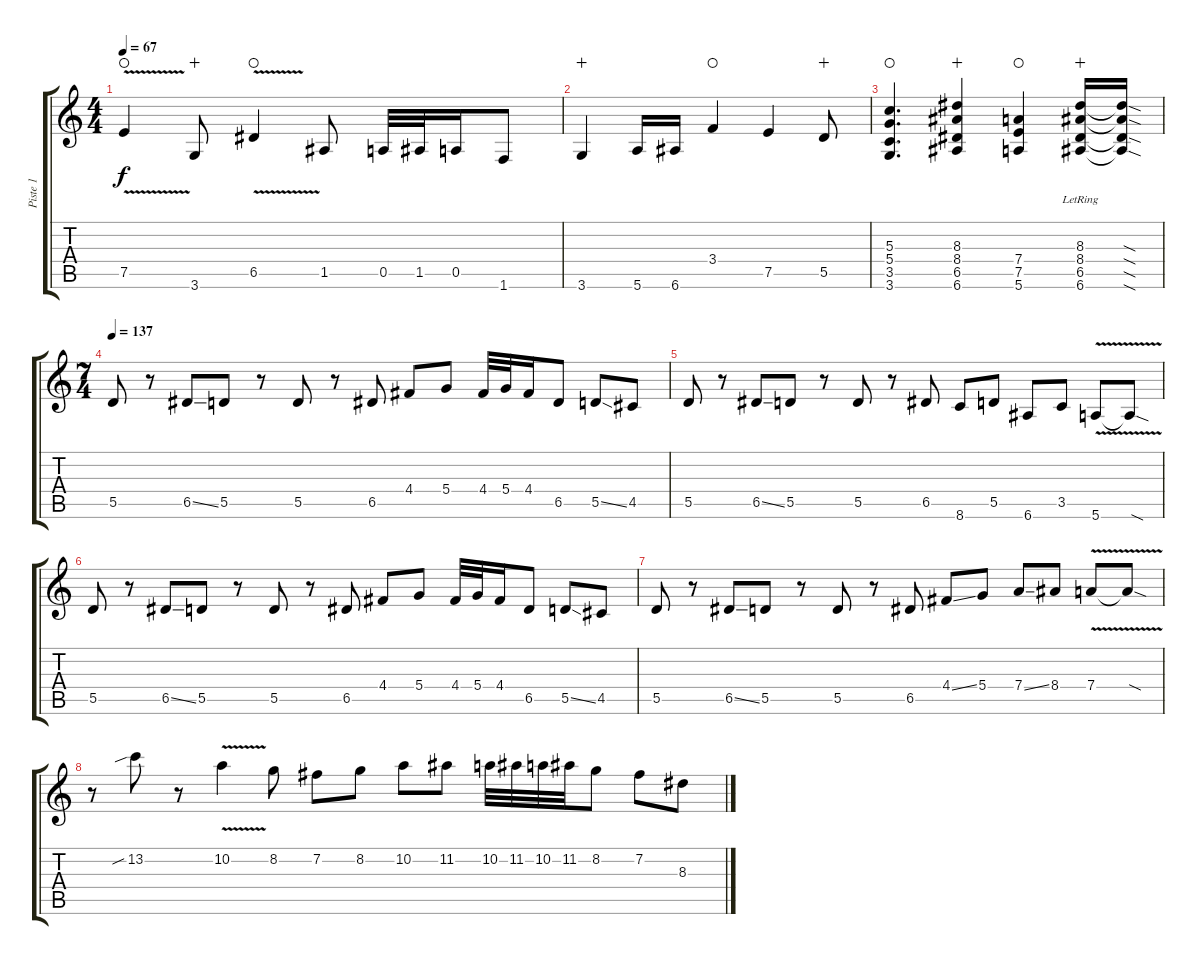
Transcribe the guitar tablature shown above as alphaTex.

\track ("Piste 1" "Piste 1") {instrument distortionguitar}
\staff {score tabs}
\tuning (E4 B3 G3 D3 A2 E2) {hide}
\ts (4 4)
\tempo 67
\clef g2
\ks c
7.5{v}.4{dy f waho} 3.6.8{wahc} 6.5{v}.4{waho} 1.5.8 0.5.32 1.5.32 0.5.16 1.6.8 |
3.6.4{wahc} 5.6.16 6.6.16 3.4.4{waho} 7.5.4 5.5.8{wahc} |
(5.3 5.4 3.5 3.6).4{d waho} (8.3 8.4 6.5 6.6).4{wahc} (7.4 7.5 5.6).4{waho} (8.3 8.4 6.5{lr} 6.6).16{wahc} (8.3{sod t} 8.4{sod t} 6.5{sod t} 6.6{sod t}).16 |
\ts (7 4)
\tempo 137
5.5.8{volume 5} r.8 6.5{ss}.8 5.5.8 r.8 5.5.8 r.8 6.5.8 4.4.8 5.4.8 4.4.32 5.4.32 4.4.16 6.5.8 5.5{ss}.8 4.5.8 |
5.5.8 r.8 6.5{ss}.8 5.5.8 r.8 5.5.8 r.8 6.5.8 8.6.8 5.5.8 6.6.8 3.5.8 5.6{v}.8 5.6{sod t}.8 |
5.5.8 r.8 6.5{ss}.8 5.5.8 r.8 5.5.8 r.8 6.5.8 4.4.8 5.4.8 4.4.32 5.4.32 4.4.16 6.5.8 5.5{ss}.8 4.5.8 |
5.5.8 r.8 6.5{ss}.8 5.5.8 r.8 5.5.8 r.8 6.5.8 4.4{ss}.8 5.4.8 7.4{ss}.8 8.4.8 7.4{v}.8 7.4{sod t}.8 |
r.8{volume 16 instrument distortionguitar} 13.2{sib}.8 r.8 10.2{v}.4 8.2.8 7.2.8 8.2.8 10.2.8 11.2.8 10.2.32 11.2.32 10.2.32 11.2.32 8.2.8 7.2.8 8.3.8
